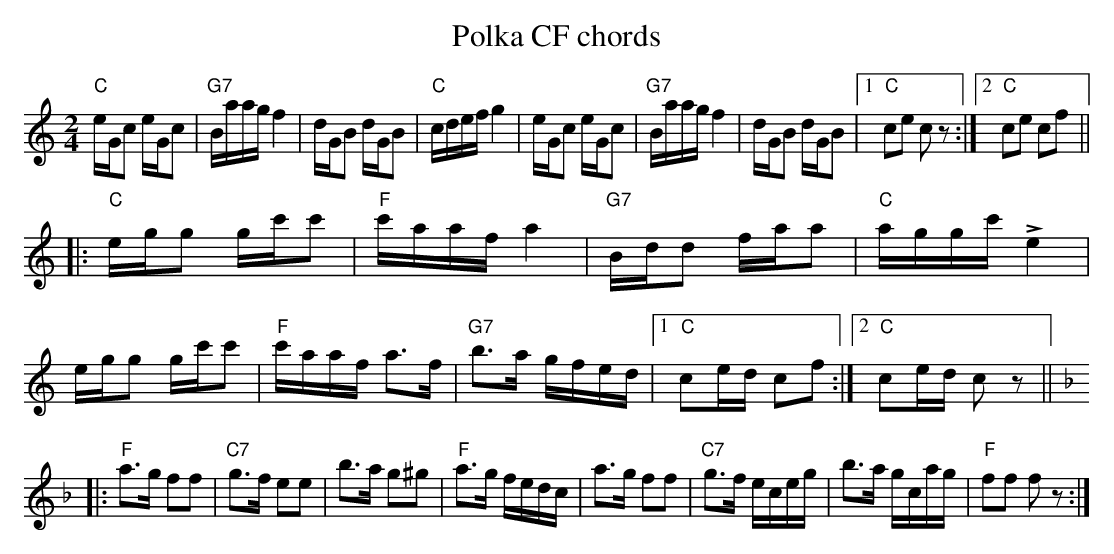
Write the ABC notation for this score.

X:1
T: Polka CF chords
M:2/4
L:1/16
K:C %%MIDI gchordon
 "C"eGc2 eGc2 | "G7"Baagf4 | dGB2 dGB2 | "C"cdefg4 | eGc2 eGc2 | "G7"Baagf4 | dGB2 dGB2 |1 "C"c2e2 c2z2 :|2 "C"c2e2 c2f2 ||
 |: "C"egg2 gc'c'2 | "F"c'aafa4 | "G7"Bdd2 faa2 | "C"aggc' !>!e4 | egg2 gc'c'2 | "F"c'aaf a3f | "G7"b3a gfed |1 "C"c2ed c2f2 :|2 "C"c2ed c2z2 || [K:F]
 |: "F"a3g f2f2 | "C7"g3f e2e2 | b3a g2^g2 | "F"a3g fedc | a3g f2f2 | "C7"g3f eceg | b3a gcag | "F"f2f2 f2z2 :|
